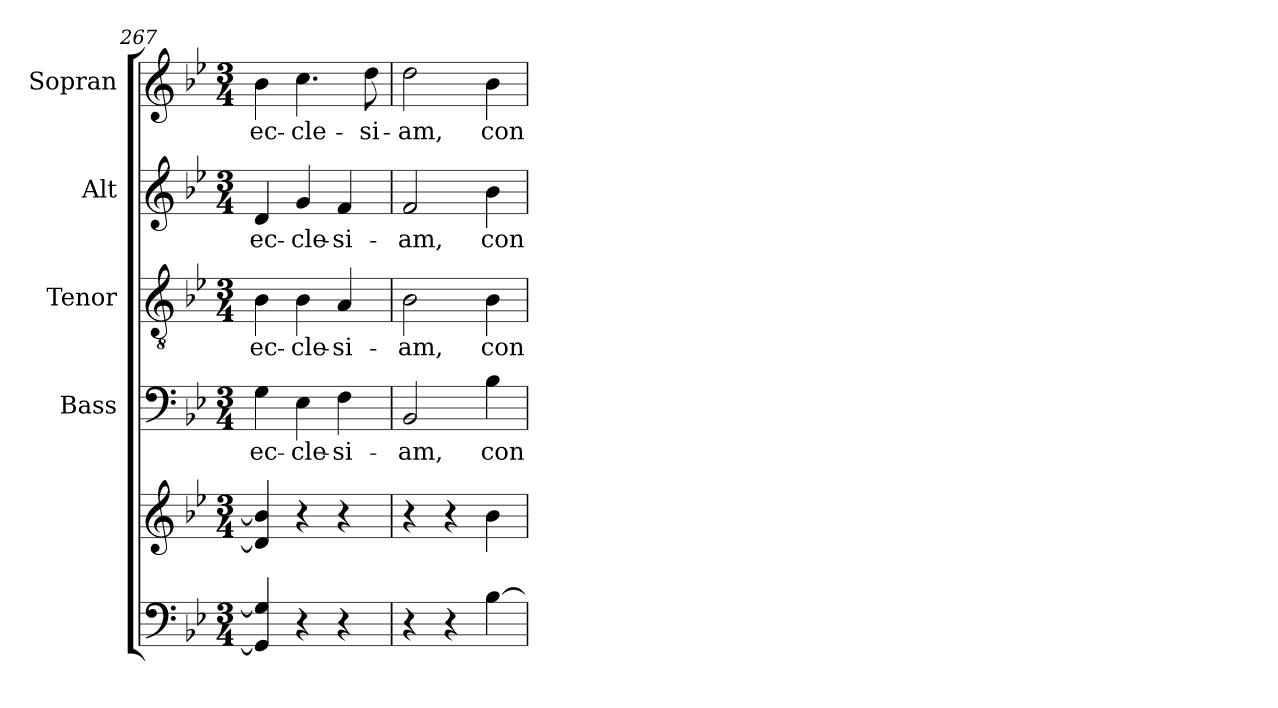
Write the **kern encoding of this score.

**kern	**kern	**kern	**text	**kern	**text	**kern	**text	**kern	**text
*part5	*part5	*part4	*part4	*part3	*part3	*part2	*part2	*part1	*part1
*staff6	*staff5	*staff4	*staff4	*staff3	*staff3	*staff2	*staff2	*staff1	*staff1
*	*	*I"Bass	*	*I"Tenor	*	*I"Alt	*	*I"Sopran	*
*	*	*I'B.	*	*I'T.	*	*I'A.	*	*I'S.	*
!!LO:LB:g=z
*clefF4	*clefG2	*clefF4	*	*clefGv2	*	*clefG2	*	*clefG2	*
*k[b-e-]	*k[b-e-]	*k[b-e-]	*	*k[b-e-]	*	*k[b-e-]	*	*k[b-e-]	*
*B-:	*B-:	*B-:	*	*B-:	*	*B-:	*	*B-:	*
*M3/4	*M3/4	*M3/4	*	*M3/4	*	*M3/4	*	*M3/4	*
=267	=267	=267	=267	=267	=267	=267	=267	=267	=267
!	!	!	!LO:LY:b	!	!LO:LY:b	!	!LO:LY:b	!	!LO:LY:b
4GG/] 4G/]	4d/] 4b-/]	4G\	ec-	4B-\	ec-	4d/	ec-	4b-\	ec-
!	!	!	!LO:LY:b	!	!LO:LY:b	!	!LO:LY:b	!	!LO:LY:b
4r	4r	4E-\	-cle-	4B-\	-cle-	4g/	-cle-	4.cc\	-cle-
!	!	!	!LO:LY:b	!	!LO:LY:b	!	!LO:LY:b	!	!
4r	4r	4F\	-si-	4A/	-si-	4f/	-si-	.	.
!	!	!	!	!	!	!	!	!	!LO:LY:b
.	.	.	.	.	.	.	.	8dd\	-si-
=268	=268	=268	=268	=268	=268	=268	=268	=268	=268
!	!	!	!LO:LY:b	!	!LO:LY:b	!	!LO:LY:b	!	!LO:LY:b
4r	4r	2BB-/	-am,	2B-\	-am,	2f/	-am,	2dd\	-am,
4r	4r	.	.	.	.	.	.	.	.
!	!	!	!LO:LY:b	!	!LO:LY:b	!	!LO:LY:b	!	!LO:LY:b
[4B-\	4b-\	4B-\	con-	4B-\	con-	4b-\	con-	4b-\	con-
=	=	=	=	=	=	=	=	=	=
*-	*-	*-	*-	*-	*-	*-	*-	*-	*-
